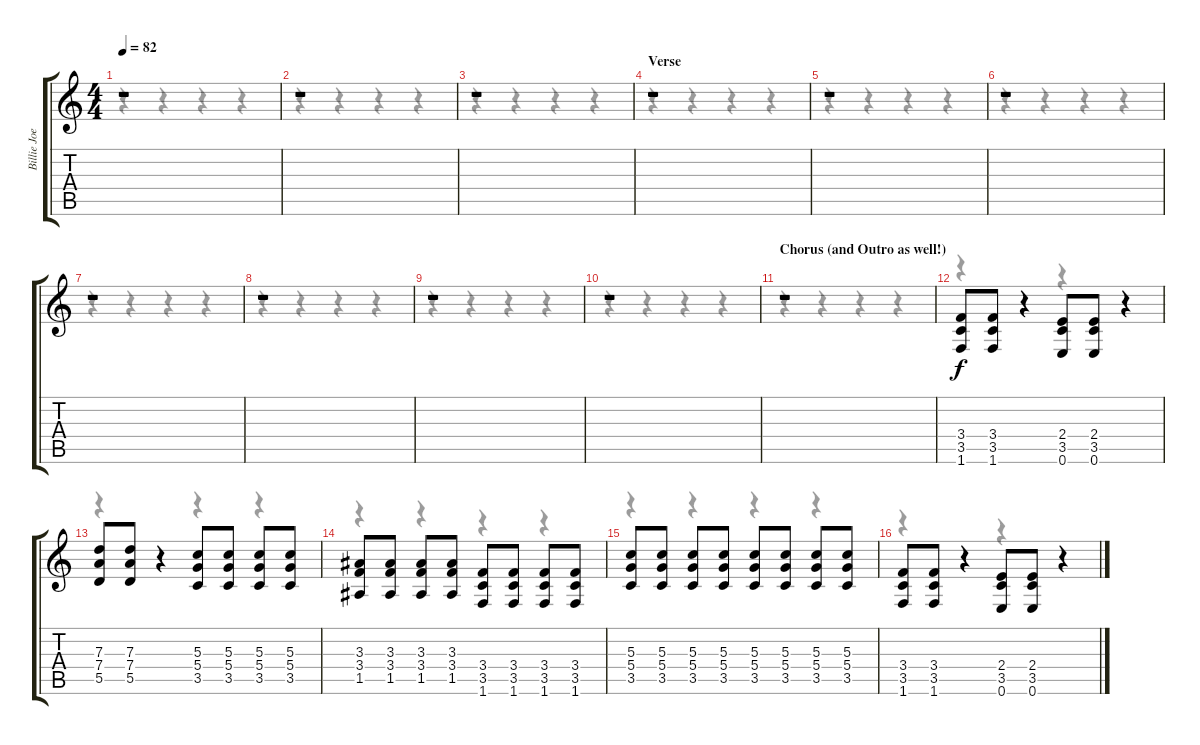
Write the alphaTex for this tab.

\track ("Billie Joe Armstrong (Rhythm Guitar)" "Billie Joe") {instrument distortionguitar}
\staff {score tabs}
\tuning (E4 B3 G3 D3 A2 E2) {hide}
\voice
\ts (4 4)
\tempo 82
\clef g2
\ks c
r.1{dy f} |
r.1 |
r.1 |
\section ("" "Verse ")
r.1 |
r.1 |
r.1 |
r.1 |
r.1 |
r.1 |
r.1 |
\section ("" "Chorus (and Outro as well!)")
r.1 |
(3.4 3.5 1.6).8 (3.4 3.5 1.6).8 r.4 (2.4 3.5 0.6).8 (2.4 3.5 0.6).8 r.4 |
(7.3 7.4 5.5).8 (7.3 7.4 5.5).8 r.4 (5.3 5.4 3.5).8 (5.3 5.4 3.5).8 (5.3 5.4 3.5).8 (5.3 5.4 3.5).8 |
(3.3 3.4 1.5).8 (3.3 3.4 1.5).8 (3.3 3.4 1.5).8 (3.3 3.4 1.5).8 (3.4 3.5 1.6).8 (3.4 3.5 1.6).8 (3.4 3.5 1.6).8 (3.4 3.5 1.6).8 |
(5.3 5.4 3.5).8 (5.3 5.4 3.5).8 (5.3 5.4 3.5).8 (5.3 5.4 3.5).8 (5.3 5.4 3.5).8 (5.3 5.4 3.5).8 (5.3 5.4 3.5).8 (5.3 5.4 3.5).8 |
(3.4 3.5 1.6).8 (3.4 3.5 1.6).8 r.4 (2.4 3.5 0.6).8 (2.4 3.5 0.6).8 r.4
\voice
\clef g2
\ottava regular
\simile none
\ks c
r.4{dy f} r.4 r.4 r.4 |
r.4 r.4 r.4 r.4 |
r.4 r.4 r.4 r.4 |
r.4 r.4 r.4 r.4 |
r.4 r.4 r.4 r.4 |
r.4 r.4 r.4 r.4 |
r.4 r.4 r.4 r.4 |
r.4 r.4 r.4 r.4 |
r.4 r.4 r.4 r.4 |
r.4 r.4 r.4 r.4 |
r.4 r.4 r.4 r.4 |
r.4 r.4 r.4 r.4 |
r.4 r.4 r.4 r.4 |
r.4 r.4 r.4 r.4 |
r.4 r.4 r.4 r.4 |
r.4 r.4 r.4 r.4
